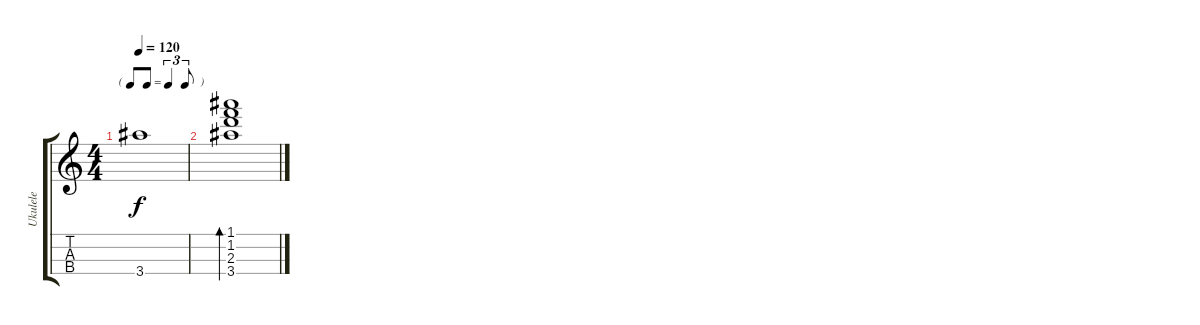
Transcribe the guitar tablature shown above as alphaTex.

\track ("Ukulele" "Ukulele") {instrument acousticguitarnylon}
\staff {score tabs}
\tuning (A5 E5 C5 G4) {hide}
\ts (4 4)
\tf triplet8th
\tempo 120
\clef g2
\ks c
3.4.1{dy f} |
(1.1 1.2 2.3 3.4).1{bd 240}
